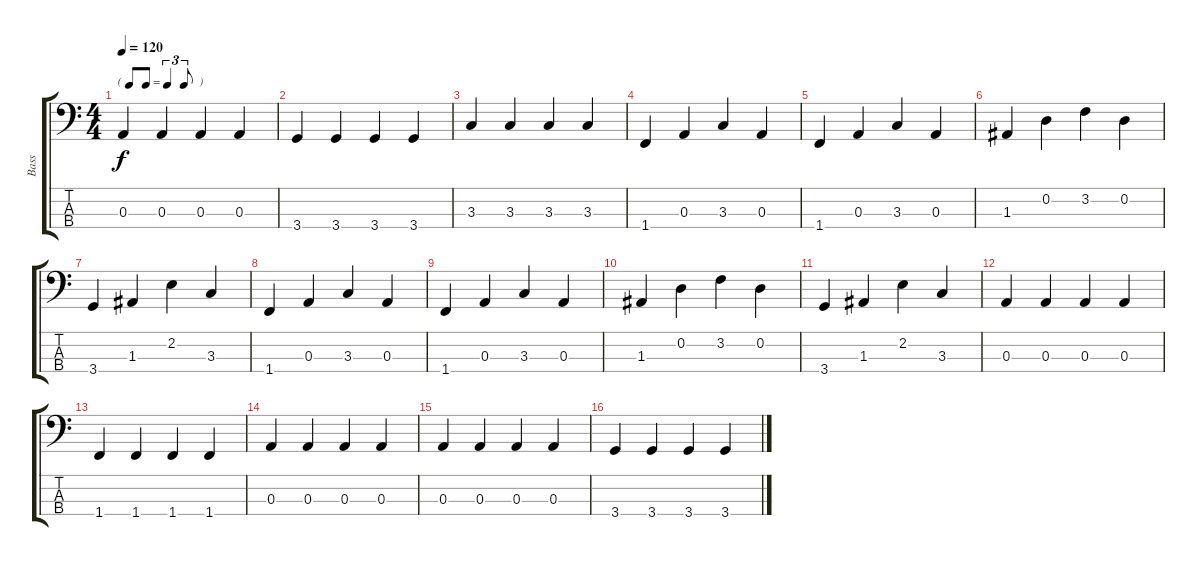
\track ("Bass" "Bass") {instrument electricbassfinger}
\staff {score tabs}
\tuning (G2 D2 A1 E1) {hide}
\ts (4 4)
\tf triplet8th
\tempo 120
\clef f4
\ks c
0.3.4{dy f} 0.3.4 0.3.4 0.3.4 |
3.4.4 3.4.4 3.4.4 3.4.4 |
3.3.4 3.3.4 3.3.4 3.3.4 |
1.4.4 0.3.4 3.3.4 0.3.4 |
1.4.4 0.3.4 3.3.4 0.3.4 |
1.3.4 0.2.4 3.2.4 0.2.4 |
3.4.4 1.3.4 2.2.4 3.3.4 |
1.4.4 0.3.4 3.3.4 0.3.4 |
1.4.4 0.3.4 3.3.4 0.3.4 |
1.3.4 0.2.4 3.2.4 0.2.4 |
3.4.4 1.3.4 2.2.4 3.3.4 |
0.3.4 0.3.4 0.3.4 0.3.4 |
1.4.4 1.4.4 1.4.4 1.4.4 |
0.3.4 0.3.4 0.3.4 0.3.4 |
0.3.4 0.3.4 0.3.4 0.3.4 |
3.4.4 3.4.4 3.4.4 3.4.4
